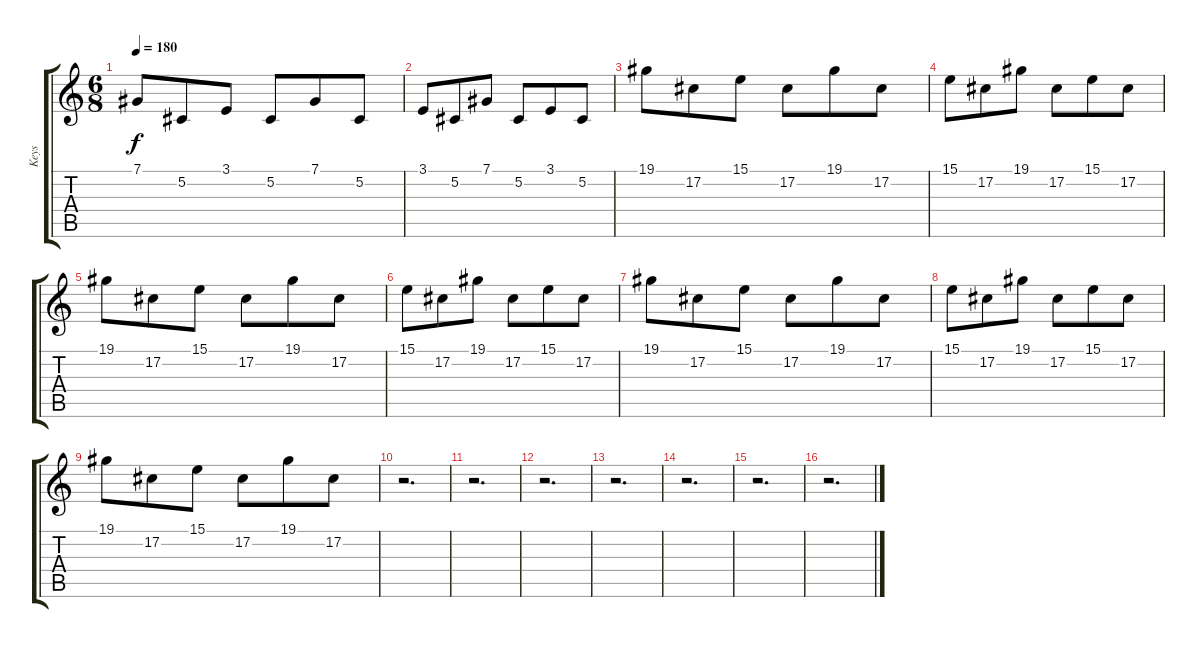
\track ("Keys" "Keys") {instrument acousticgrandpiano}
\staff {score tabs}
\tuning (Db4 Ab3 E3 B2 Gb2 Db2) {hide}
\ts (6 8)
\tempo 180
\clef g2
\ks c
7.1.8{dy f} 5.2.8 3.1.8 5.2.8 7.1.8 5.2.8 |
3.1.8 5.2.8 7.1.8 5.2.8 3.1.8 5.2.8 |
19.1.8 17.2.8 15.1.8 17.2.8 19.1.8 17.2.8 |
15.1.8 17.2.8 19.1.8 17.2.8 15.1.8 17.2.8 |
19.1.8 17.2.8 15.1.8 17.2.8 19.1.8 17.2.8 |
15.1.8 17.2.8 19.1.8 17.2.8 15.1.8 17.2.8 |
19.1.8 17.2.8 15.1.8 17.2.8 19.1.8 17.2.8 |
15.1.8 17.2.8 19.1.8 17.2.8 15.1.8 17.2.8 |
19.1.8 17.2.8 15.1.8 17.2.8 19.1.8 17.2.8 |
r.2{d} |
r.2{d} |
r.2{d} |
r.2{d} |
r.2{d} |
r.2{d} |
r.2{d}
